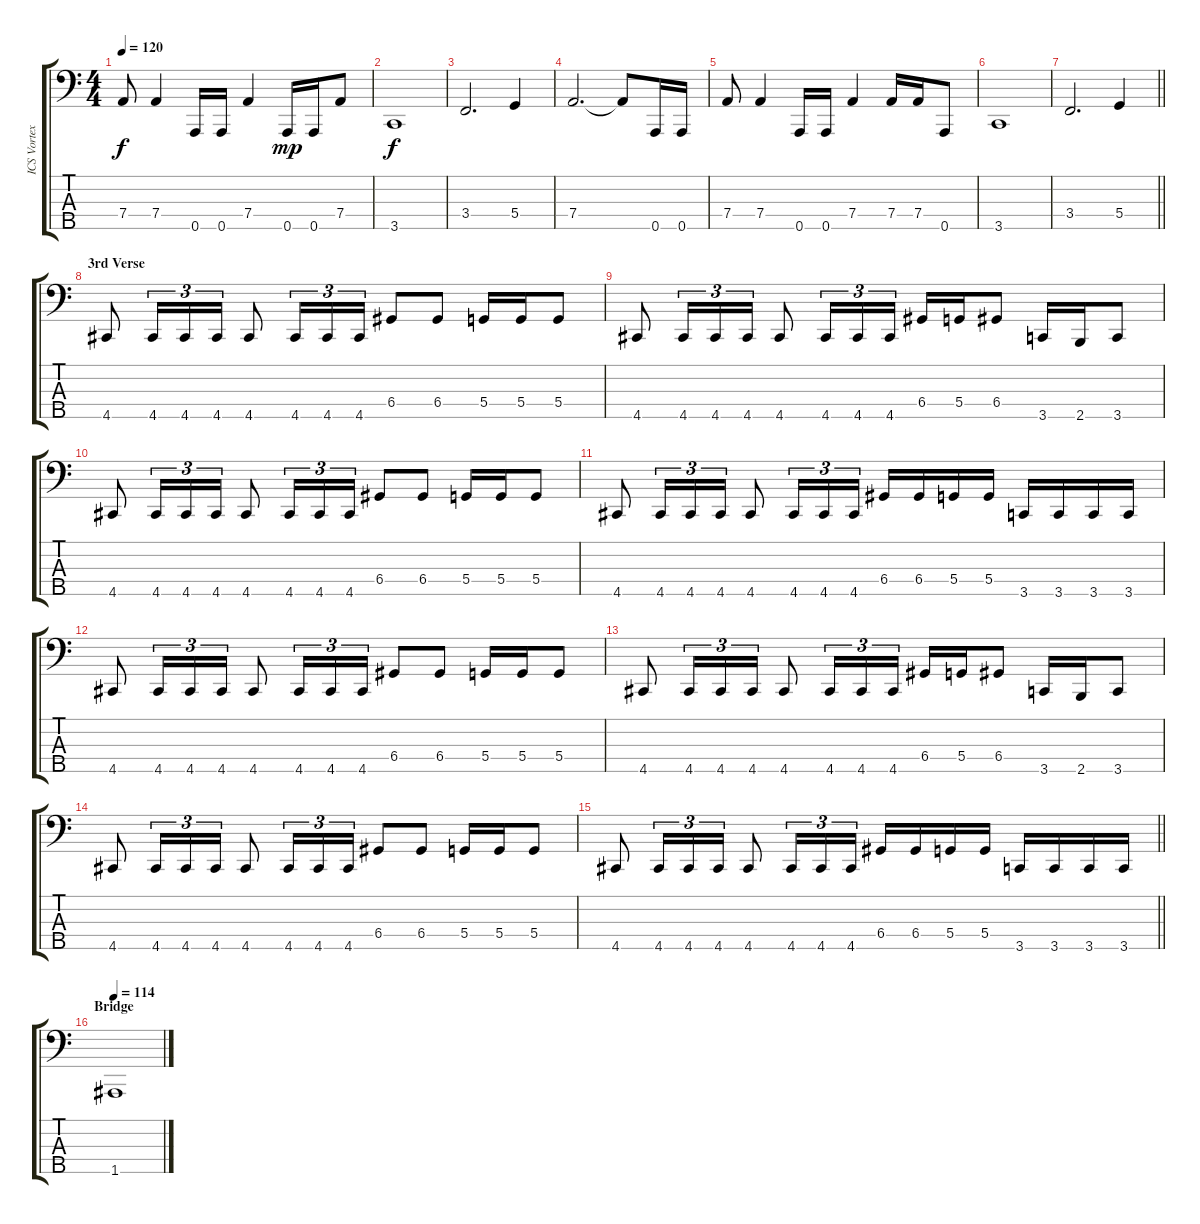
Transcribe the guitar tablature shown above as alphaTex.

\track ("ICS Vortex" "ICS Vortex") {instrument electricbassfinger}
\staff {score tabs}
\tuning (F2 C2 G1 D1 A0) {hide}
\ts (4 4)
\tempo 120
\clef f4
\ks c
7.4.8{dy f} 7.4.4 0.5.16 0.5.16 7.4.4 0.5.16{dy mp} 0.5.16 7.4.8 |
3.5.1{dy f} |
3.4.2{d} 5.4.4 |
7.4.2{d} 7.4{t}.8 0.5.16 0.5.16 |
7.4.8 7.4.4 0.5.16 0.5.16 7.4.4 7.4.16 7.4.16 0.5.8 |
3.5.1 |
\barLineRight lightlight
3.4.2{d} 5.4.4 |
\section ("" "3rd Verse")
4.5.8 4.5.16{tu (3 2)} 4.5.16{tu (3 2)} 4.5.16{tu (3 2)} 4.5.8 4.5.16{tu (3 2)} 4.5.16{tu (3 2)} 4.5.16{tu (3 2)} 6.4.8 6.4.8 5.4.16 5.4.16 5.4.8 |
4.5.8 4.5.16{tu (3 2)} 4.5.16{tu (3 2)} 4.5.16{tu (3 2)} 4.5.8 4.5.16{tu (3 2)} 4.5.16{tu (3 2)} 4.5.16{tu (3 2)} 6.4.16 5.4.16 6.4.8 3.5.16 2.5.16 3.5.8 |
4.5.8 4.5.16{tu (3 2)} 4.5.16{tu (3 2)} 4.5.16{tu (3 2)} 4.5.8 4.5.16{tu (3 2)} 4.5.16{tu (3 2)} 4.5.16{tu (3 2)} 6.4.8 6.4.8 5.4.16 5.4.16 5.4.8 |
4.5.8 4.5.16{tu (3 2)} 4.5.16{tu (3 2)} 4.5.16{tu (3 2)} 4.5.8 4.5.16{tu (3 2)} 4.5.16{tu (3 2)} 4.5.16{tu (3 2)} 6.4.16 6.4.16 5.4.16 5.4.16 3.5.16 3.5.16 3.5.16 3.5.16 |
4.5.8 4.5.16{tu (3 2)} 4.5.16{tu (3 2)} 4.5.16{tu (3 2)} 4.5.8 4.5.16{tu (3 2)} 4.5.16{tu (3 2)} 4.5.16{tu (3 2)} 6.4.8 6.4.8 5.4.16 5.4.16 5.4.8 |
4.5.8 4.5.16{tu (3 2)} 4.5.16{tu (3 2)} 4.5.16{tu (3 2)} 4.5.8 4.5.16{tu (3 2)} 4.5.16{tu (3 2)} 4.5.16{tu (3 2)} 6.4.16 5.4.16 6.4.8 3.5.16 2.5.16 3.5.8 |
4.5.8 4.5.16{tu (3 2)} 4.5.16{tu (3 2)} 4.5.16{tu (3 2)} 4.5.8 4.5.16{tu (3 2)} 4.5.16{tu (3 2)} 4.5.16{tu (3 2)} 6.4.8 6.4.8 5.4.16 5.4.16 5.4.8 |
\barLineRight lightlight
4.5.8 4.5.16{tu (3 2)} 4.5.16{tu (3 2)} 4.5.16{tu (3 2)} 4.5.8 4.5.16{tu (3 2)} 4.5.16{tu (3 2)} 4.5.16{tu (3 2)} 6.4.16 6.4.16 5.4.16 5.4.16 3.5.16 3.5.16 3.5.16 3.5.16 |
\section ("" "Bridge")
\tempo 114
1.5.1
